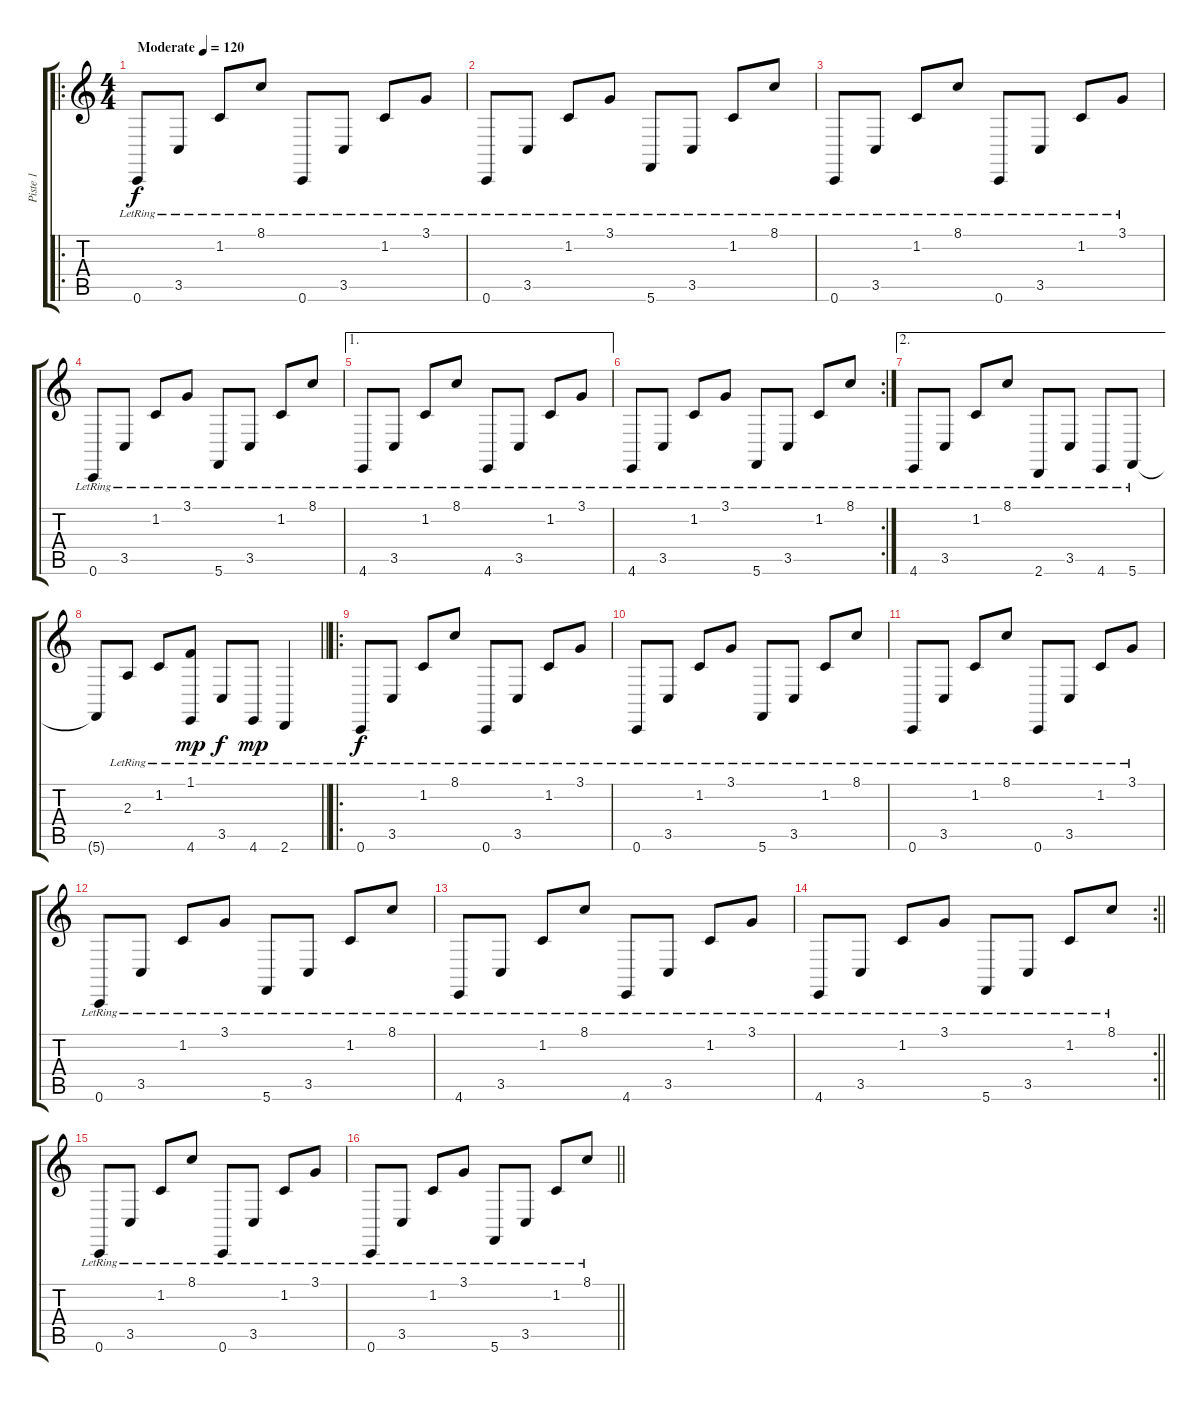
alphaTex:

\track ("Piste 1" "Piste 1") {instrument acousticgrandpiano}
\staff {score tabs}
\tuning (E4 B3 G3 D3 A2 C2) {hide}
\ro
\ts (4 4)
\tempo (120 "Moderate")
\clef g2
\ks c
0.6{lr}.8{dy f instrument acousticgrandpiano} 3.5{lr}.8 1.2{lr}.8 8.1{lr}.8 0.6{lr}.8 3.5{lr}.8 1.2{lr}.8 3.1{lr}.8 |
0.6{lr}.8 3.5{lr}.8 1.2{lr}.8 3.1{lr}.8 5.6{lr}.8 3.5{lr}.8 1.2{lr}.8 8.1{lr}.8 |
0.6{lr}.8 3.5{lr}.8 1.2{lr}.8 8.1{lr}.8 0.6{lr}.8 3.5{lr}.8 1.2{lr}.8 3.1{lr}.8 |
0.6{lr}.8 3.5{lr}.8 1.2{lr}.8 3.1{lr}.8 5.6{lr}.8 3.5{lr}.8 1.2{lr}.8 8.1{lr}.8 |
\ae 1
4.6{lr}.8 3.5{lr}.8 1.2{lr}.8 8.1{lr}.8 4.6{lr}.8 3.5{lr}.8 1.2{lr}.8 3.1{lr}.8 |
\rc 2
4.6{lr}.8 3.5{lr}.8 1.2{lr}.8 3.1{lr}.8 5.6{lr}.8 3.5{lr}.8 1.2{lr}.8 8.1{lr}.8 |
\ae 2
4.6{lr}.8 3.5{lr}.8 1.2{lr}.8 8.1{lr}.8 2.6{lr}.8 3.5{lr}.8 4.6{lr}.8 5.6{lr}.8 |
\barLineRight lightlight
5.6{t}.8 2.3{lr}.8 1.2{lr}.8 (1.1{lr} 4.6{lr}).8{dy mp} 3.5{lr}.8{dy f} 4.6{lr}.8{dy mp} 2.6{lr}.4 |
\ro
\section ("" "")
0.6{lr}.8{dy f} 3.5{lr}.8 1.2{lr}.8 8.1{lr}.8 0.6{lr}.8 3.5{lr}.8 1.2{lr}.8 3.1{lr}.8 |
0.6{lr}.8 3.5{lr}.8 1.2{lr}.8 3.1{lr}.8 5.6{lr}.8 3.5{lr}.8 1.2{lr}.8 8.1{lr}.8 |
0.6{lr}.8 3.5{lr}.8 1.2{lr}.8 8.1{lr}.8 0.6{lr}.8 3.5{lr}.8 1.2{lr}.8 3.1{lr}.8 |
0.6{lr}.8 3.5{lr}.8 1.2{lr}.8 3.1{lr}.8 5.6{lr}.8 3.5{lr}.8 1.2{lr}.8 8.1{lr}.8 |
4.6{lr}.8 3.5{lr}.8 1.2{lr}.8 8.1{lr}.8 4.6{lr}.8 3.5{lr}.8 1.2{lr}.8 3.1{lr}.8 |
\rc 2
\barLineRight lightlight
4.6{lr}.8 3.5{lr}.8 1.2{lr}.8 3.1{lr}.8 5.6{lr}.8 3.5{lr}.8 1.2{lr}.8 8.1{lr}.8 |
0.6{lr}.8 3.5{lr}.8 1.2{lr}.8 8.1{lr}.8 0.6{lr}.8 3.5{lr}.8 1.2{lr}.8 3.1{lr}.8 |
\barLineRight lightlight
0.6{lr}.8 3.5{lr}.8 1.2{lr}.8 3.1{lr}.8 5.6{lr}.8 3.5{lr}.8 1.2{lr}.8 8.1{lr}.8
